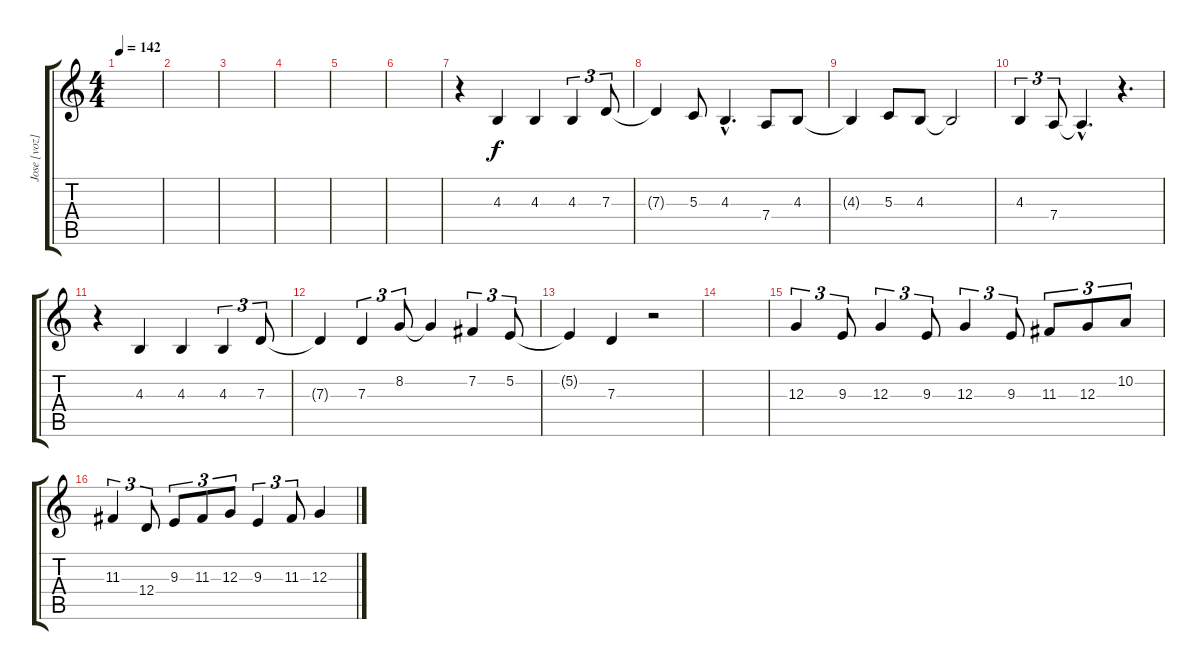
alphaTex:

\track ("Jose [voz]" "Jose [voz]") {instrument pad7halo}
\staff {score tabs}
\tuning (E4 B3 G3 D3 A2 E2) {hide}
\ts (4 4)
\tempo 142
\clef g2
\ks c
|
|
|
|
|
|
r.4 4.3.4 4.3.4 4.3.4{tu (3 2)} 7.3.8{tu (3 2)} |
7.3{t}.4 5.3.8 4.3{hac}.4{d} 7.4.8 4.3.8 |
4.3{t}.4 5.3.8 4.3.8 4.3{t}.2 |
4.3.4{tu (3 2)} 7.4.8{tu (3 2)} 7.4{hac t}.4{d} r.4{d} |
r.4 4.3.4 4.3.4 4.3.4{tu (3 2)} 7.3.8{tu (3 2)} |
7.3{t}.4 7.3.4{tu (3 2)} 8.2.8{tu (3 2)} 8.2{t}.4 7.2.4{tu (3 2)} 5.2.8{tu (3 2)} |
5.2{t}.4 7.3.4 r.2 |
|
12.3.4{tu (3 2)} 9.3.8{tu (3 2)} 12.3.4{tu (3 2)} 9.3.8{tu (3 2)} 12.3.4{tu (3 2)} 9.3.8{tu (3 2)} 11.3.8{tu (3 2)} 12.3.8{tu (3 2)} 10.2.8{tu (3 2)} |
11.3.4{tu (3 2)} 12.4.8{tu (3 2)} 9.3.8{tu (3 2)} 11.3.8{tu (3 2)} 12.3.8{tu (3 2)} 9.3.4{tu (3 2)} 11.3.8{tu (3 2)} 12.3.4
